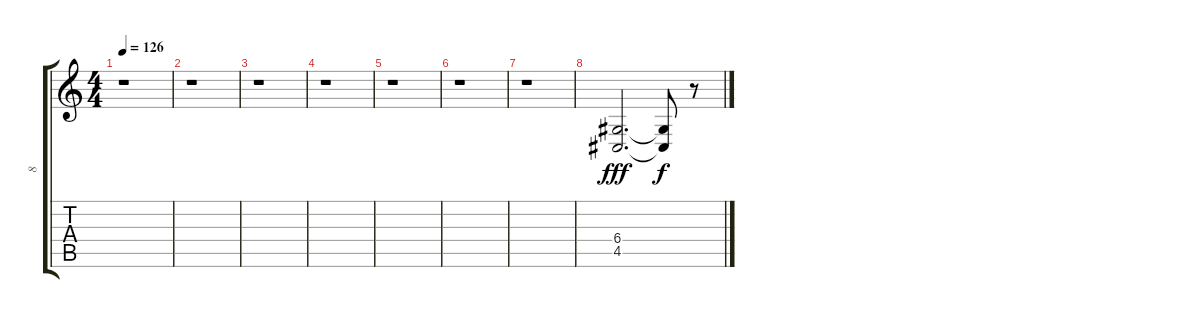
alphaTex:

\track ("8" "8") {instrument clavinet}
\staff {score tabs}
\tuning (E4 B3 G3 D3 A2 E2) {hide}
\ts (4 4)
\tempo 126
\clef g2
\ks c
r.1{dy fff} |
r.1 |
r.1 |
r.1 |
r.1 |
r.1 |
r.1 |
(6.4 4.5).2{d} (6.4{t} 4.5{t}).8{dy f} r.8
